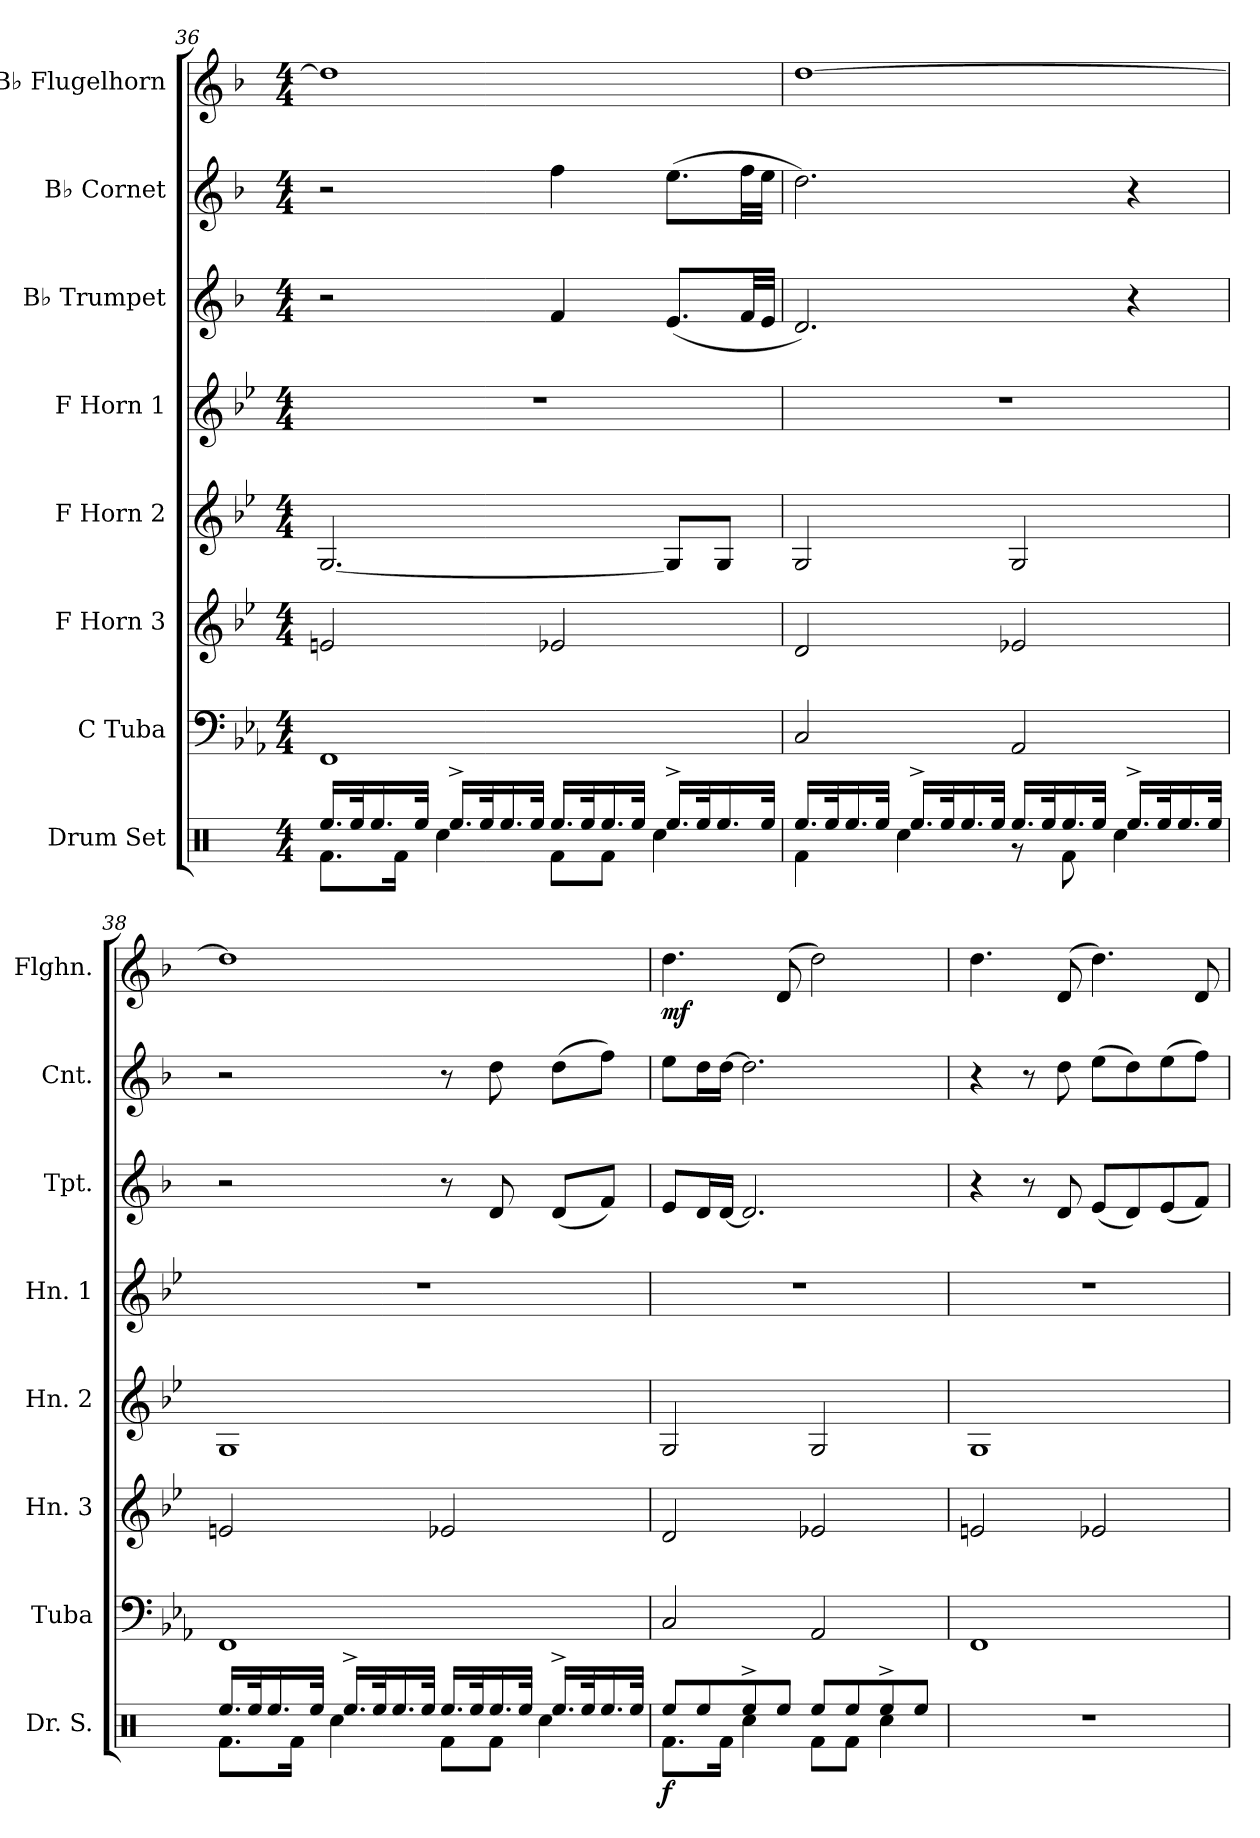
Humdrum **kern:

**kern	**dynam	**kern	**kern	**kern	**kern	**kern	**kern	**kern	**dynam
*part8	*part8	*part7	*part6	*part5	*part4	*part3	*part2	*part1	*part1
*staff8	*staff8	*staff7	*staff6	*staff5	*staff4	*staff3	*staff2	*staff1	*staff1
*I"Drum Set	*	*I"C Tuba	*I"F Horn 3	*I"F Horn 2	*I"F Horn 1	*I"B♭ Trumpet	*I"B♭ Cornet	*I"B♭ Flugelhorn	*
*I'Dr. S.	*	*I'Tuba	*I'Hn. 3	*I'Hn. 2	*I'Hn. 1	*I'Tpt.	*I'Cnt.	*I'Flghn.	*
!!LO:PB:g=z
*clefX	*	*clefF4	*clefG2	*clefG2	*clefG2	*clefG2	*clefG2	*clefG2	*
*	*	*	*ITrd4c7	*ITrd4c7	*ITrd4c7	*ITrd1c2	*ITrd1c2	*ITrd1c2	*
*k[]	*	*k[b-e-a-]	*k[b-e-a-]	*k[b-e-a-]	*k[b-e-a-]	*k[b-e-a-]	*k[b-e-a-]	*k[b-e-a-]	*
*M4/4	*	*M4/4	*M4/4	*M4/4	*M4/4	*M4/4	*M4/4	*M4/4	*
=36	=36	=36	=36	=36	=36	=36	=36	=36	=36
*^	*	*	*	*	*	*	*	*	*
16.Ree/LL	8.Rf\L	.	1FF	2An/	[2.C/	1r	2r	2r	1cc]	.
32Ree/K	.	.	.	.	.	.	.	.	.	.
16.Ree/	.	.	.	.	.	.	.	.	.	.
.	16Rf\Jk	.	.	.	.	.	.	.	.	.
32Ree/JJk	.	.	.	.	.	.	.	.	.	.
16.Ree^/LL	4Rcc\	.	.	.	.	.	.	.	.	.
32Ree/K	.	.	.	.	.	.	.	.	.	.
16.Ree/	.	.	.	.	.	.	.	.	.	.
32Ree/JJk	.	.	.	.	.	.	.	.	.	.
16.Ree/LL	8Rf\L	.	.	2A-X/	.	.	4e-/	4ee-\	.	.
32Ree/K	.	.	.	.	.	.	.	.	.	.
16.Ree/	8Rf\J	.	.	.	.	.	.	.	.	.
32Ree/JJk	.	.	.	.	.	.	.	.	.	.
16.Ree^/LL	4Rcc\	.	.	.	8C/L]	.	(<8.d/L	(>8.dd\L	.	.
32Ree/K	.	.	.	.	.	.	.	.	.	.
16.Ree/	.	.	.	.	8C/J	.	.	.	.	.
.	.	.	.	.	.	.	32e-/LL	32ee-\LL	.	.
32Ree/JJk	.	.	.	.	.	.	32d/JJJ	32dd\JJJ	.	.
=37	=37	=37	=37	=37	=37	=37	=37	=37	=37	=37
16.Ree/LL	4Rf\	.	2C/	2G/	2C/	1r	2.c/)	2.cc\)	[1cc	.
32Ree/K	.	.	.	.	.	.	.	.	.	.
16.Ree/	.	.	.	.	.	.	.	.	.	.
32Ree/JJk	.	.	.	.	.	.	.	.	.	.
16.Ree^/LL	4Rcc\	.	.	.	.	.	.	.	.	.
32Ree/K	.	.	.	.	.	.	.	.	.	.
16.Ree/	.	.	.	.	.	.	.	.	.	.
32Ree/JJk	.	.	.	.	.	.	.	.	.	.
16.Ree/LL	8r	.	2AA-/	2A-X/	2C/	.	.	.	.	.
32Ree/K	.	.	.	.	.	.	.	.	.	.
16.Ree/	8Rf\	.	.	.	.	.	.	.	.	.
32Ree/JJk	.	.	.	.	.	.	.	.	.	.
16.Ree^/LL	4Rcc\	.	.	.	.	.	4r	4r	.	.
32Ree/K	.	.	.	.	.	.	.	.	.	.
16.Ree/	.	.	.	.	.	.	.	.	.	.
32Ree/JJk	.	.	.	.	.	.	.	.	.	.
=38	=38	=38	=38	=38	=38	=38	=38	=38	=38	=38
16.Ree/LL	8.Rf\L	.	1FF	2An/	1C	1r	2r	2r	1cc]	.
32Ree/K	.	.	.	.	.	.	.	.	.	.
16.Ree/	.	.	.	.	.	.	.	.	.	.
.	16Rf\Jk	.	.	.	.	.	.	.	.	.
32Ree/JJk	.	.	.	.	.	.	.	.	.	.
16.Ree^/LL	4Rcc\	.	.	.	.	.	.	.	.	.
32Ree/K	.	.	.	.	.	.	.	.	.	.
16.Ree/	.	.	.	.	.	.	.	.	.	.
32Ree/JJk	.	.	.	.	.	.	.	.	.	.
16.Ree/LL	8Rf\L	.	.	2A-X/	.	.	8r	8r	.	.
32Ree/K	.	.	.	.	.	.	.	.	.	.
16.Ree/	8Rf\J	.	.	.	.	.	8c/	8cc\	.	.
32Ree/JJk	.	.	.	.	.	.	.	.	.	.
16.Ree^/LL	4Rcc\	.	.	.	.	.	(<8c/L	(>8cc\L	.	.
32Ree/K	.	.	.	.	.	.	.	.	.	.
16.Ree/	.	.	.	.	.	.	8e-/J)	8ee-\J)	.	.
32Ree/JJk	.	.	.	.	.	.	.	.	.	.
!!LO:LB:g=z
=39	=39	=39	=39	=39	=39	=39	=39	=39	=39	=39
!	!	!LO:DY:b	!	!	!	!	!	!	!	!LO:DY:b
8Ree/L	8.Rf\L	f	2C/	2G/	2C/	1r	8d/L	8dd\L	4.cc\	mf
8Ree/	.	.	.	.	.	.	16c/L	16cc\L	.	.
.	16Rf\Jk	.	.	.	.	.	[16c/JJ	[16cc\JJ	.	.
8Ree^/	4Rcc\	.	.	.	.	.	2.c/]	2.cc\]	.	.
8Ree/J	.	.	.	.	.	.	.	.	(>8c/	.
8Ree/L	8Rf\L	.	2AA-/	2A-X/	2C/	.	.	.	2cc\)	.
8Ree/	8Rf\J	.	.	.	.	.	.	.	.	.
8Ree^/	4Rcc\	.	.	.	.	.	.	.	.	.
8Ree/J	.	.	.	.	.	.	.	.	.	.
*v	*v	*	*	*	*	*	*	*	*	*
=40	=40	=40	=40	=40	=40	=40	=40	=40	=40
1r	.	1FF	2An/	1C	1r	4r	4r	4.cc\	.
.	.	.	.	.	.	8r	8r	.	.
.	.	.	.	.	.	8c/	8cc\	(>8c/	.
.	.	.	2A-X/	.	.	(<8d/L	(>8dd\L	4.cc\)	.
.	.	.	.	.	.	8c/)	8cc\)	.	.
.	.	.	.	.	.	(<8d/	(>8dd\	.	.
.	.	.	.	.	.	8e-/J)	8ee-\J)	8c/	.
=	=	=	=	=	=	=	=	=	=
*-	*-	*-	*-	*-	*-	*-	*-	*-	*-
